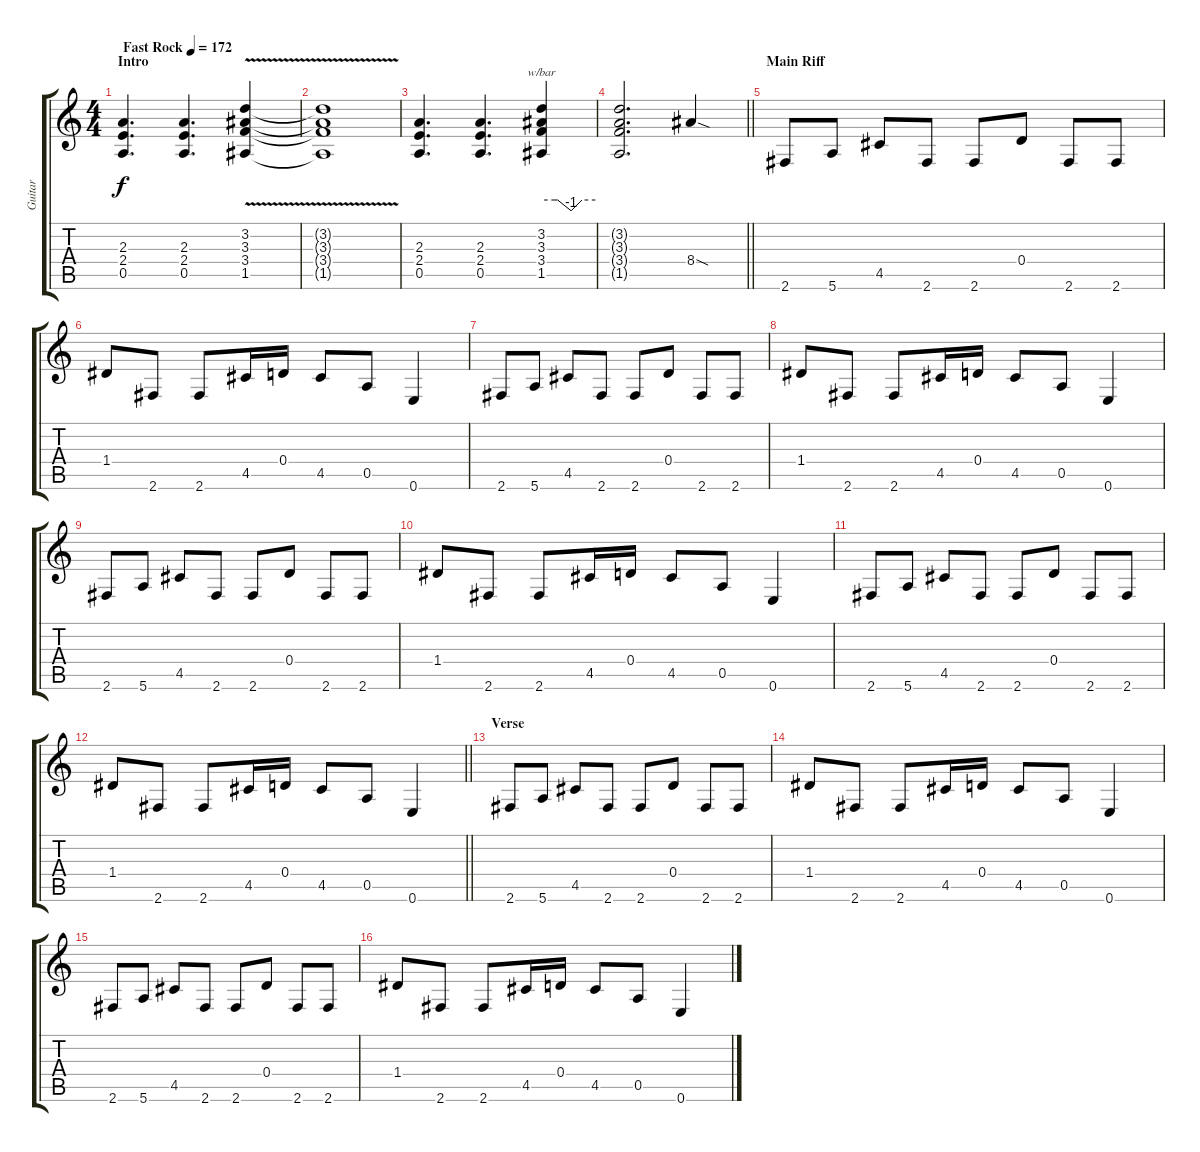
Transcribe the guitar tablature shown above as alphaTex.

\track ("Guitar" "Guitar") {instrument overdrivenguitar}
\staff {score tabs}
\tuning (E4 B3 G3 D3 A2 E2) {hide}
\ts (4 4)
\section ("" "Intro")
\tempo (172 "Fast Rock")
\clef g2
\ks c
(2.3 2.4 0.5).4{d dy f instrument overdrivenguitar} (2.3 2.4 0.5).4{d} (3.2{v} 3.3 3.4 1.5).4 |
(3.2{t} 3.3{t} 3.4{t} 1.5{t}).1 |
(2.3 2.4 0.5).4{d} (2.3 2.4 0.5).4{d} (3.2 3.3 3.4 1.5).4{tbe (custom default 0 0 15 0 18 0 33 -4 45 0 60 0)} |
\barLineRight lightlight
(3.2{t} 3.3{t} 3.4{t} 1.5{t}).2{d} 8.4{sod}.4 |
\section ("" "Main Riff")
2.6.8 5.6.8 4.5.8 2.6.8 2.6.8 0.4.8 2.6.8 2.6.8 |
1.4.8 2.6.8 2.6.8 4.5.16 0.4.16 4.5.8 0.5.8 0.6.4 |
2.6.8 5.6.8 4.5.8 2.6.8 2.6.8 0.4.8 2.6.8 2.6.8 |
1.4.8 2.6.8 2.6.8 4.5.16 0.4.16 4.5.8 0.5.8 0.6.4 |
2.6.8 5.6.8 4.5.8 2.6.8 2.6.8 0.4.8 2.6.8 2.6.8 |
1.4.8 2.6.8 2.6.8 4.5.16 0.4.16 4.5.8 0.5.8 0.6.4 |
2.6.8 5.6.8 4.5.8 2.6.8 2.6.8 0.4.8 2.6.8 2.6.8 |
\barLineRight lightlight
1.4.8 2.6.8 2.6.8 4.5.16 0.4.16 4.5.8 0.5.8 0.6.4 |
\section ("" "Verse")
2.6.8 5.6.8 4.5.8 2.6.8 2.6.8 0.4.8 2.6.8 2.6.8 |
1.4.8 2.6.8 2.6.8 4.5.16 0.4.16 4.5.8 0.5.8 0.6.4 |
2.6.8 5.6.8 4.5.8 2.6.8 2.6.8 0.4.8 2.6.8 2.6.8 |
1.4.8 2.6.8 2.6.8 4.5.16 0.4.16 4.5.8 0.5.8 0.6.4
